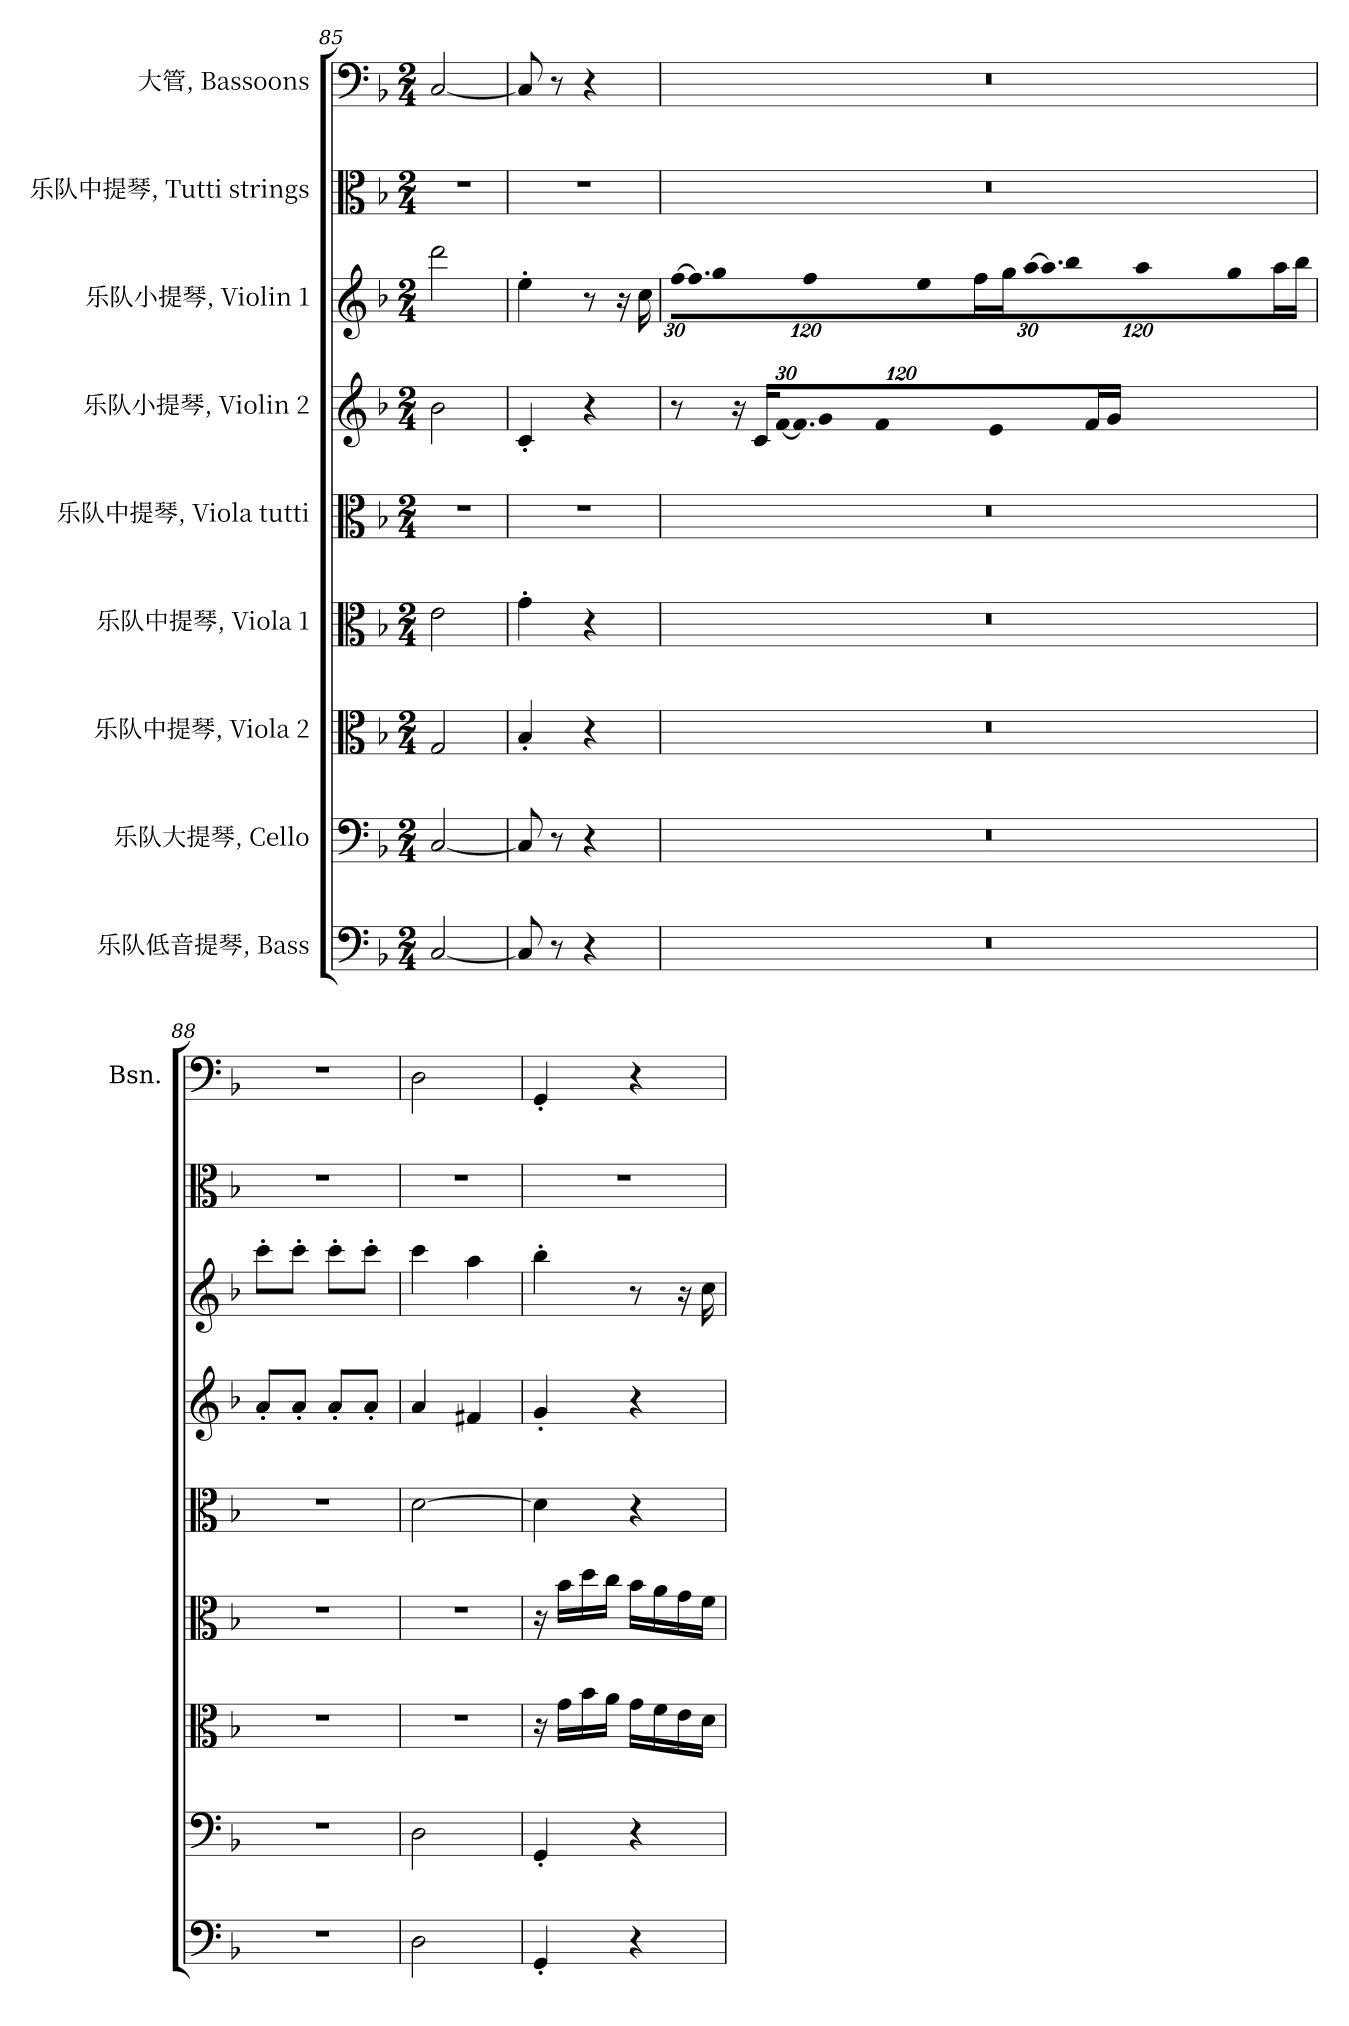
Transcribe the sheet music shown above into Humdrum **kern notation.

**kern	**kern	**kern	**kern	**kern	**kern	**kern	**kern	**kern
*part9	*part8	*part7	*part6	*part5	*part4	*part3	*part2	*part1
*staff9	*staff8	*staff7	*staff6	*staff5	*staff4	*staff3	*staff2	*staff1
*I"乐队低音提琴, Bass	*I"乐队大提琴, Cello	*I"乐队中提琴, Viola 2	*I"乐队中提琴, Viola 1	*I"乐队中提琴, Viola tutti	*I"乐队小提琴, Violin 2	*I"乐队小提琴, Violin 1	*I"乐队中提琴, Tutti strings	*I"大管, Bassoons
*	*	*	*	*	*	*	*	*I'Bsn.
*clefF4	*clefF4	*clefC3	*clefC3	*clefC3	*clefG2	*clefG2	*clefC3	*clefF4
*ITrd7c12	*	*	*	*	*	*	*	*
*k[b-]	*k[b-]	*k[b-]	*k[b-]	*k[b-]	*k[b-]	*k[b-]	*k[b-]	*k[b-]
*M2/4	*M2/4	*M2/4	*M2/4	*M2/4	*M2/4	*M2/4	*M2/4	*M2/4
*MM45	*MM45	*MM45	*MM45	*MM45	*MM45	*MM45	*MM45	*MM45
=85	=85	=85	=85	=85	=85	=85	=85	=85
[2CC/	[2C/	2G/	2e\	2r	2b-\	2ddd\	2r	[2C/
=86	=86	=86	=86	=86	=86	=86	=86	=86
*	*	*	*	*	*	*	*	*MM49
8CC/]	8C/]	4B-'/	4g'\	2r	4c'/	4ee'\	2r	8C/]
8r	8r	.	.	.	.	.	.	8r
*	*	*	*	*	*	*	*	*MM41
4r	4r	4r	4r	.	4r	8r	.	4r
.	.	.	.	.	.	16r	.	.
.	.	.	.	.	.	16cc\	.	.
=87	=87	=87	=87	=87	=87	=87	=87	=87
*	*	*	*	*	*	*Xbrackettup	*	*
*	*	*	*	*	*	*	*	*MM48
!	!	!	!	!	!	!LO:N:vis=256%9	!	!
2r	2r	2r	2r	2r	8r	[960%17ff\KLLL	2r	2r
!	!	!	!	!	!	!LO:N:vis=32.	!	!
.	.	.	.	.	.	1920%103ff\]	.	.
!	!	!	!	!	!	!LO:N:vis=256%9	!	!
.	.	.	.	.	.	960%17gg\L	.	.
!	!	!	!	!	!	!LO:N:vis=256%9	!	!
.	.	.	.	.	.	960%17ff\	.	.
.	.	.	.	.	.	1920ryy	.	.
!	!	!	!	!	!	!LO:N:vis=256%9	!	!
.	.	.	.	.	.	960%17ee\JJ	.	.
.	.	.	.	.	16r	16ff\	.	.
.	.	.	.	.	16c/LL	16gg\	.	.
*	*	*	*	*	*Xbrackettup	*	*	*
!	!	!	!	!	!LO:N:vis=256%9	!LO:N:vis=256%9	!	!
.	.	.	.	.	[960%17f/KL	[960%17aa\KL	.	.
!	!	!	!	!	!LO:N:vis=32.	!LO:N:vis=32.	!	!
.	.	.	.	.	1920%103f/]	1920%103aa\]	.	.
!	!	!	!	!	!LO:N:vis=256%9	!LO:N:vis=256%9	!	!
.	.	.	.	.	960%17g/L	960%17bb-\L	.	.
!	!	!	!	!	!LO:N:vis=256%9	!LO:N:vis=256%9	!	!
.	.	.	.	.	960%17f/	960%17aa\	.	.
.	.	.	.	.	1920ryy	1920ryy	.	.
!	!	!	!	!	!LO:N:vis=256%9	!LO:N:vis=256%9	!	!
.	.	.	.	.	960%17e/JJ	960%17gg\JJ	.	.
.	.	.	.	.	16f/	16aa\	.	.
.	.	.	.	.	16g/JJ	16bb-\JJ	.	.
!!LO:PB:g=z
=88	=88	=88	=88	=88	=88	=88	=88	=88
*	*	*	*	*	*	*	*	*MM48
2r	2r	2r	2r	2r	8a'/L	8ccc'\L	2r	2r
.	.	.	.	.	8a'/J	8ccc'\J	.	.
.	.	.	.	.	8a'/L	8ccc'\L	.	.
.	.	.	.	.	8a'/J	8ccc'\J	.	.
=89	=89	=89	=89	=89	=89	=89	=89	=89
*	*	*	*	*	*	*	*	*MM50
2DD\	2D\	2r	2r	[2d\	4a/	4ccc\	2r	2D\
.	.	.	.	.	4f#X/	4aa\	.	.
=90	=90	=90	=90	=90	=90	=90	=90	=90
*	*	*	*	*	*	*	*	*MM46
4GGG'/	4GG'/	16r	16r	4d\]	4g'/	4bb-'\	2r	4GG'/
.	.	16g\LL	16b-\LL	.	.	.	.	.
.	.	16b-\	16dd\	.	.	.	.	.
.	.	16a\JJ	16cc\JJ	.	.	.	.	.
4r	4r	16g\LL	16b-\LL	4r	4r	8r	.	4r
.	.	16f\	16a\	.	.	.	.	.
.	.	16e\	16g\	.	.	16r	.	.
.	.	16d\JJ	16f\JJ	.	.	16cc\	.	.
=	=	=	=	=	=	=	=	=
*-	*-	*-	*-	*-	*-	*-	*-	*-
